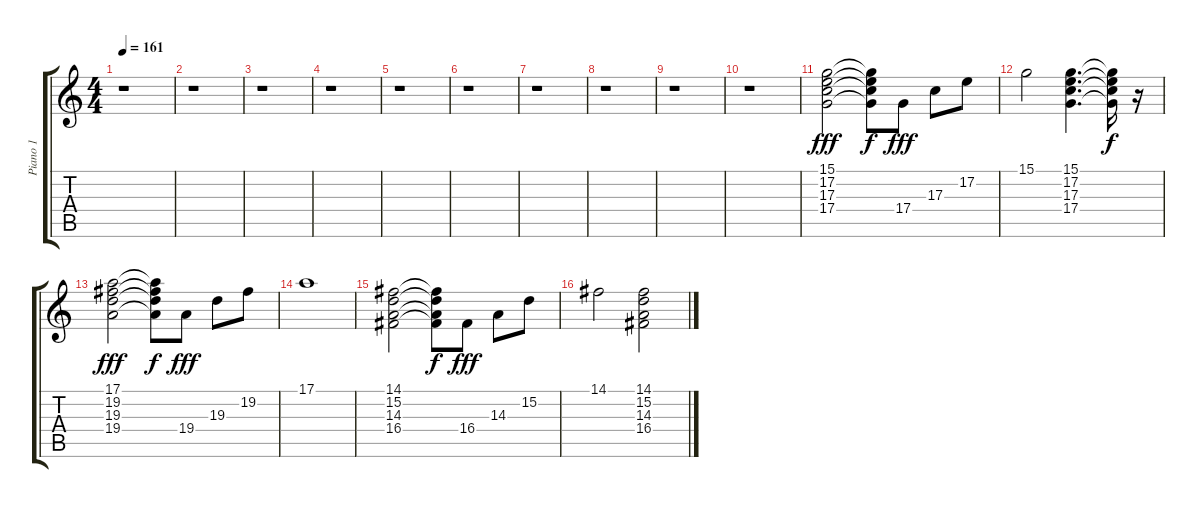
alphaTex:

\track ("Piano 1" "Piano 1") {instrument brightacousticpiano}
\staff {score tabs}
\tuning (E4 B3 G3 D3 A2 E2) {hide}
\ts (4 4)
\tempo 161
\clef g2
\ks c
r.1{dy fff} |
r.1 |
r.1 |
r.1 |
r.1 |
r.1 |
r.1 |
r.1 |
r.1 |
r.1 |
(15.1 17.2 17.3 17.4).2{volume 12 balance 6} (15.1{t} 17.2{t} 17.3{t} 17.4{t}).8{dy f} 17.4.8{dy fff} 17.3.8 17.2.8 |
15.1.2 (15.1 17.2 17.3 17.4).4{d} (15.1{t} 17.2{t} 17.3{t} 17.4{t}).16{dy f} r.16 |
(17.1 19.2 19.3 19.4).2{dy fff} (17.1{t} 19.2{t} 19.3{t} 19.4{t}).8{dy f} 19.4.8{dy fff} 19.3.8 19.2.8 |
17.1.1 |
(14.1 15.2 14.3 16.4).2 (14.1{t} 15.2{t} 14.3{t} 16.4{t}).8{dy f} 16.4.8{dy fff} 14.3.8 15.2.8 |
14.1.2 (14.1 15.2 14.3 16.4).2
